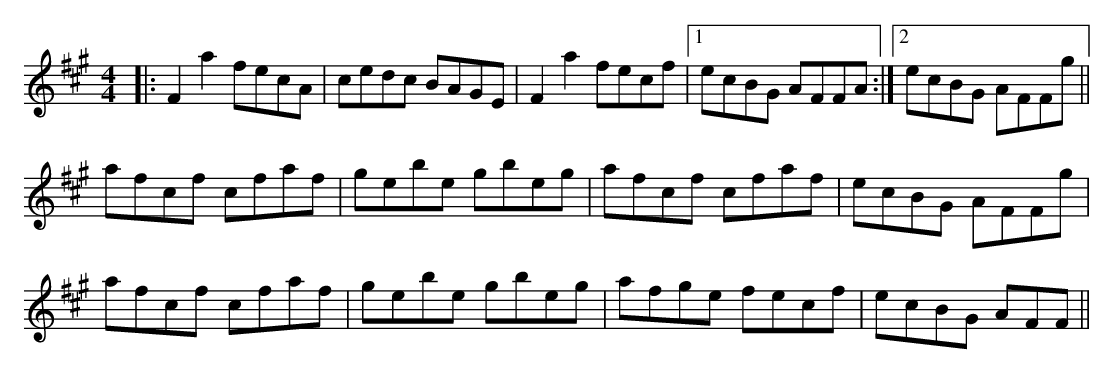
X:1
M:4/4
K:A
|:F2a2 fecA|cedc BAGE|F2a2 fecf|1 ecBG AFFA:|2 ecBG AFFg||
afcf cfaf|gebe gbeg|afcf cfaf|ecBG AFFg|
afcf cfaf|gebe gbeg|afge fecf|ecBG AFF||
